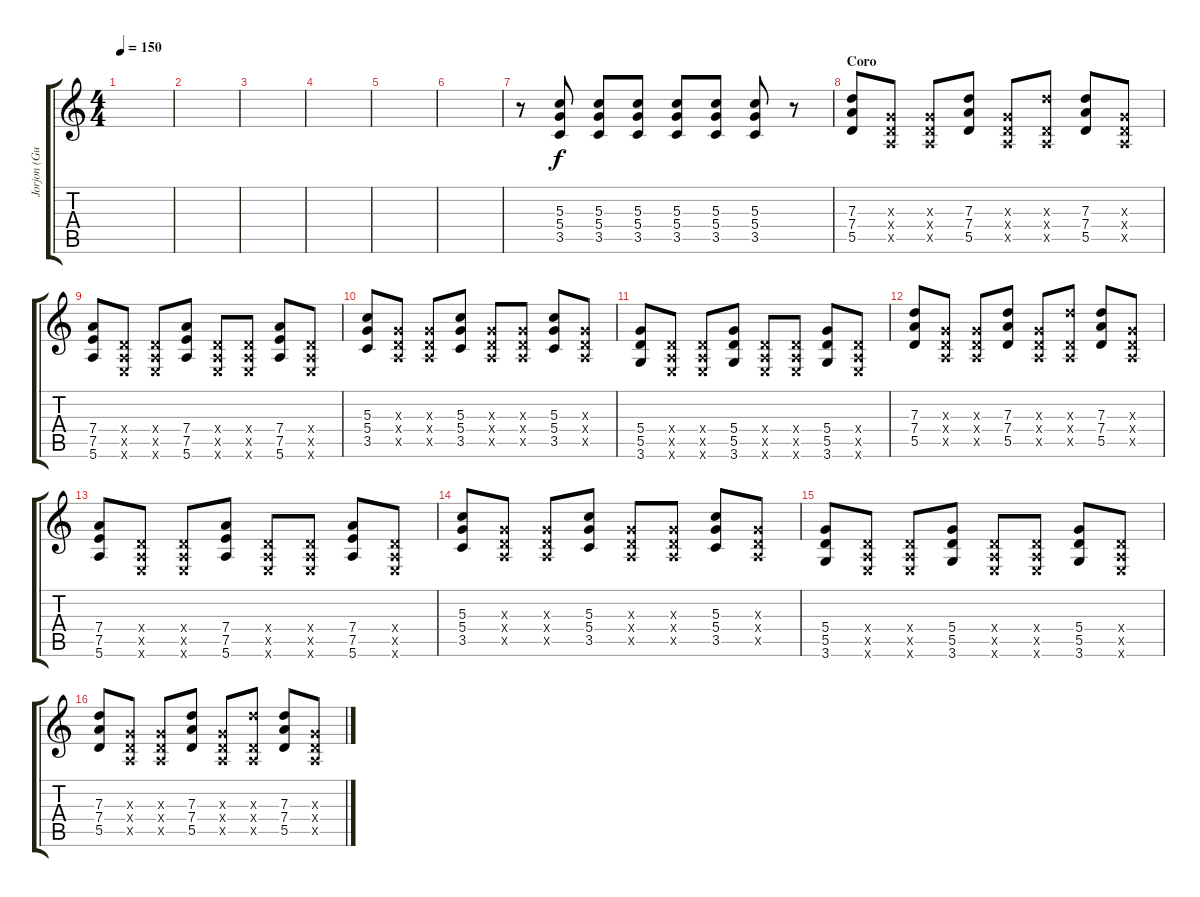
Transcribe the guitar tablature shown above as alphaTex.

\track ("Jorjon (Guitar 1)" "Jorjon (Gu") {instrument distortionguitar}
\staff {score tabs}
\tuning (E4 B3 G3 D3 A2 E2) {hide}
\ts (4 4)
\tempo 150
\clef g2
\ks c
|
|
|
|
|
|
\section ("" "")
r.8 (5.3 5.4 3.5).8 (5.3 5.4 3.5).8 (5.3 5.4 3.5).8 (5.3 5.4 3.5).8 (5.3 5.4 3.5).8 (5.3 5.4 3.5).8 r.8 |
\section ("" "Coro")
(7.3 7.4 5.5).8 (0.3{x} 0.4{x} 0.5{x}).8 (0.3{x} 0.4{x} 0.5{x}).8 (7.3 7.4 5.5).8 (0.3{x} 0.4{x} 0.5{x}).8 (7.3{x} 0.4{x} 0.5{x}).8 (7.3 7.4 5.5).8 (0.3{x} 0.4{x} 0.5{x}).8 |
(7.4 7.5 5.6).8 (0.4{x} 0.5{x} 0.6{x}).8 (0.4{x} 0.5{x} 0.6{x}).8 (7.4 7.5 5.6).8 (0.4{x} 0.5{x} 0.6{x}).8 (0.4{x} 0.5{x} 0.6{x}).8 (7.4 7.5 5.6).8 (0.4{x} 0.5{x} 0.6{x}).8 |
(5.3 5.4 3.5).8 (0.3{x} 0.4{x} 0.5{x}).8 (0.3{x} 0.4{x} 0.5{x}).8 (5.3 5.4 3.5).8 (0.3{x} 0.4{x} 0.5{x}).8 (0.3{x} 0.4{x} 0.5{x}).8 (5.3 5.4 3.5).8 (0.3{x} 0.4{x} 0.5{x}).8 |
(5.4 5.5 3.6).8 (0.4{x} 0.5{x} 0.6{x}).8 (0.4{x} 0.5{x} 0.6{x}).8 (5.4 5.5 3.6).8 (0.4{x} 0.5{x} 0.6{x}).8 (0.4{x} 0.5{x} 0.6{x}).8 (5.4 5.5 3.6).8 (0.4{x} 0.5{x} 0.6{x}).8 |
(7.3 7.4 5.5).8 (0.3{x} 0.4{x} 0.5{x}).8 (0.3{x} 0.4{x} 0.5{x}).8 (7.3 7.4 5.5).8 (0.3{x} 0.4{x} 0.5{x}).8 (7.3{x} 0.4{x} 0.5{x}).8 (7.3 7.4 5.5).8 (0.3{x} 0.4{x} 0.5{x}).8 |
(7.4 7.5 5.6).8 (0.4{x} 0.5{x} 0.6{x}).8 (0.4{x} 0.5{x} 0.6{x}).8 (7.4 7.5 5.6).8 (0.4{x} 0.5{x} 0.6{x}).8 (0.4{x} 0.5{x} 0.6{x}).8 (7.4 7.5 5.6).8 (0.4{x} 0.5{x} 0.6{x}).8 |
(5.3 5.4 3.5).8 (0.3{x} 0.4{x} 0.5{x}).8 (0.3{x} 0.4{x} 0.5{x}).8 (5.3 5.4 3.5).8 (0.3{x} 0.4{x} 0.5{x}).8 (0.3{x} 0.4{x} 0.5{x}).8 (5.3 5.4 3.5).8 (0.3{x} 0.4{x} 0.5{x}).8 |
(5.4 5.5 3.6).8 (0.4{x} 0.5{x} 0.6{x}).8 (0.4{x} 0.5{x} 0.6{x}).8 (5.4 5.5 3.6).8 (0.4{x} 0.5{x} 0.6{x}).8 (0.4{x} 0.5{x} 0.6{x}).8 (5.4 5.5 3.6).8 (0.4{x} 0.5{x} 0.6{x}).8 |
(7.3 7.4 5.5).8 (0.3{x} 0.4{x} 0.5{x}).8 (0.3{x} 0.4{x} 0.5{x}).8 (7.3 7.4 5.5).8 (0.3{x} 0.4{x} 0.5{x}).8 (7.3{x} 0.4{x} 0.5{x}).8 (7.3 7.4 5.5).8 (0.3{x} 0.4{x} 0.5{x}).8
